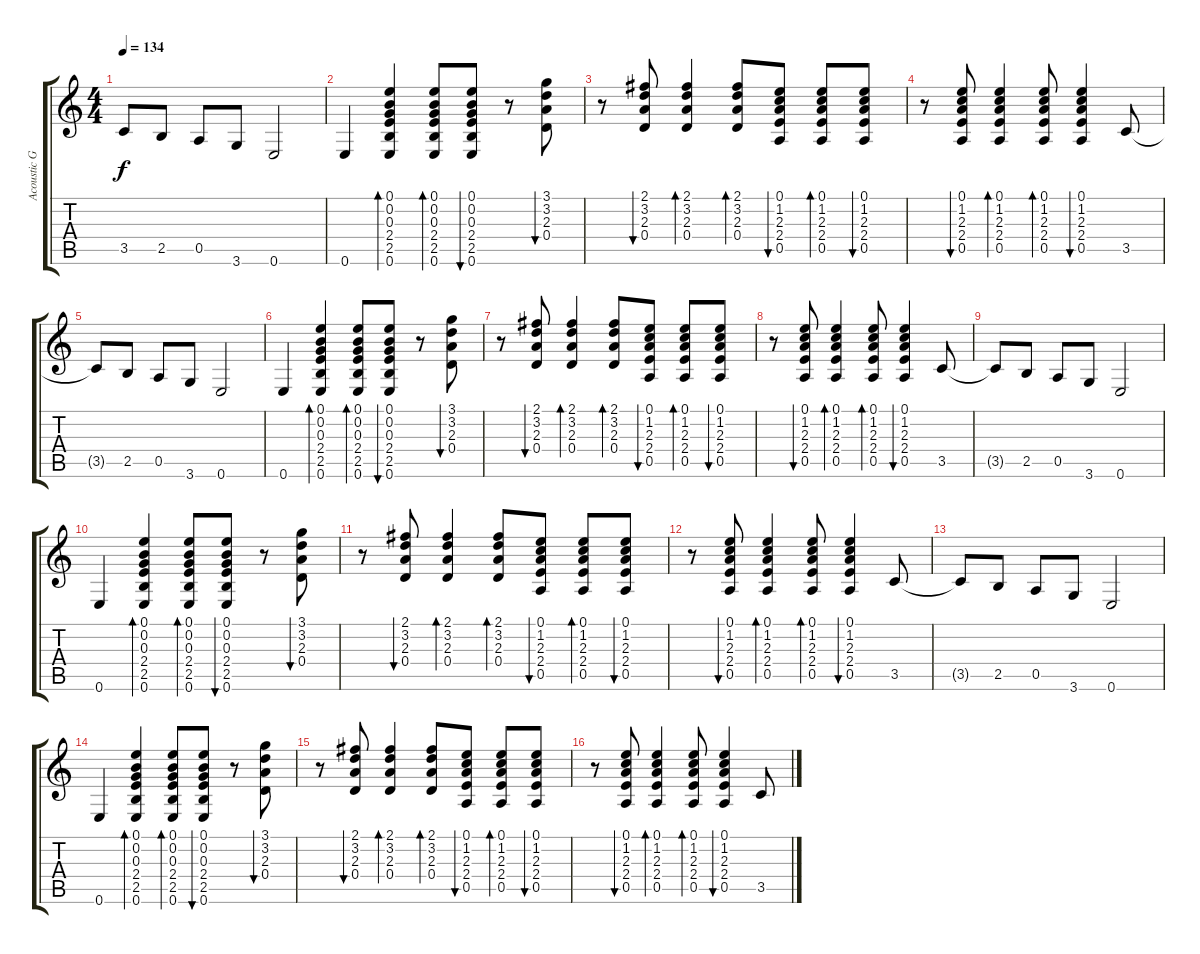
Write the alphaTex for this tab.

\track ("Acoustic Guitar" "Acoustic G") {instrument acousticguitarsteel}
\staff {score tabs}
\tuning (E4 B3 G3 D3 A2 E2) {hide}
\ts (4 4)
\tempo 134
\clef g2
\ks c
3.5{t}.8{dy f} 2.5.8 0.5.8 3.6.8 0.6.2 |
0.6.4 (0.1 0.2 0.3 2.4 2.5 0.6).4{bd 30} (0.1 0.2 0.3 2.4 2.5 0.6).8{bd 30} (0.1 0.2 0.3 2.4 2.5 0.6).8{bu 60} r.8 (3.1 3.2 2.3 0.4).8{bu 60} |
r.8 (2.1 3.2 2.3 0.4).8{bu 30} (2.1 3.2 2.3 0.4).4{bd 60} (2.1 3.2 2.3 0.4).8{bd 60} (0.1 1.2 2.3 2.4 0.5).8{bu 60} (0.1 1.2 2.3 2.4 0.5).8{bd 60} (0.1 1.2 2.3 2.4 0.5).8{bu 60} |
r.8 (0.1 1.2 2.3 2.4 0.5).8{bu 30} (0.1 1.2 2.3 2.4 0.5).4{bd 30} (0.1 1.2 2.3 2.4 0.5).8{bd 30} (0.1 1.2 2.3 2.4 0.5).4{bu 30} 3.5.8 |
3.5{t}.8 2.5.8 0.5.8 3.6.8 0.6.2 |
0.6.4 (0.1 0.2 0.3 2.4 2.5 0.6).4{bd 30} (0.1 0.2 0.3 2.4 2.5 0.6).8{bd 30} (0.1 0.2 0.3 2.4 2.5 0.6).8{bu 60} r.8 (3.1 3.2 2.3 0.4).8{bu 60} |
r.8 (2.1 3.2 2.3 0.4).8{bu 30} (2.1 3.2 2.3 0.4).4{bd 60} (2.1 3.2 2.3 0.4).8{bd 60} (0.1 1.2 2.3 2.4 0.5).8{bu 60} (0.1 1.2 2.3 2.4 0.5).8{bd 60} (0.1 1.2 2.3 2.4 0.5).8{bu 60} |
r.8 (0.1 1.2 2.3 2.4 0.5).8{bu 30} (0.1 1.2 2.3 2.4 0.5).4{bd 30} (0.1 1.2 2.3 2.4 0.5).8{bd 30} (0.1 1.2 2.3 2.4 0.5).4{bu 30} 3.5.8 |
3.5{t}.8 2.5.8 0.5.8 3.6.8 0.6.2 |
0.6.4 (0.1 0.2 0.3 2.4 2.5 0.6).4{bd 30} (0.1 0.2 0.3 2.4 2.5 0.6).8{bd 30} (0.1 0.2 0.3 2.4 2.5 0.6).8{bu 60} r.8 (3.1 3.2 2.3 0.4).8{bu 60} |
r.8 (2.1 3.2 2.3 0.4).8{bu 30} (2.1 3.2 2.3 0.4).4{bd 60} (2.1 3.2 2.3 0.4).8{bd 60} (0.1 1.2 2.3 2.4 0.5).8{bu 60} (0.1 1.2 2.3 2.4 0.5).8{bd 60} (0.1 1.2 2.3 2.4 0.5).8{bu 60} |
r.8 (0.1 1.2 2.3 2.4 0.5).8{bu 30} (0.1 1.2 2.3 2.4 0.5).4{bd 30} (0.1 1.2 2.3 2.4 0.5).8{bd 30} (0.1 1.2 2.3 2.4 0.5).4{bu 30} 3.5.8 |
3.5{t}.8 2.5.8 0.5.8 3.6.8 0.6.2 |
0.6.4 (0.1 0.2 0.3 2.4 2.5 0.6).4{bd 30} (0.1 0.2 0.3 2.4 2.5 0.6).8{bd 30} (0.1 0.2 0.3 2.4 2.5 0.6).8{bu 60} r.8 (3.1 3.2 2.3 0.4).8{bu 60} |
r.8 (2.1 3.2 2.3 0.4).8{bu 30} (2.1 3.2 2.3 0.4).4{bd 60} (2.1 3.2 2.3 0.4).8{bd 60} (0.1 1.2 2.3 2.4 0.5).8{bu 60} (0.1 1.2 2.3 2.4 0.5).8{bd 60} (0.1 1.2 2.3 2.4 0.5).8{bu 60} |
r.8 (0.1 1.2 2.3 2.4 0.5).8{bu 30} (0.1 1.2 2.3 2.4 0.5).4{bd 30} (0.1 1.2 2.3 2.4 0.5).8{bd 30} (0.1 1.2 2.3 2.4 0.5).4{bu 30} 3.5.8
